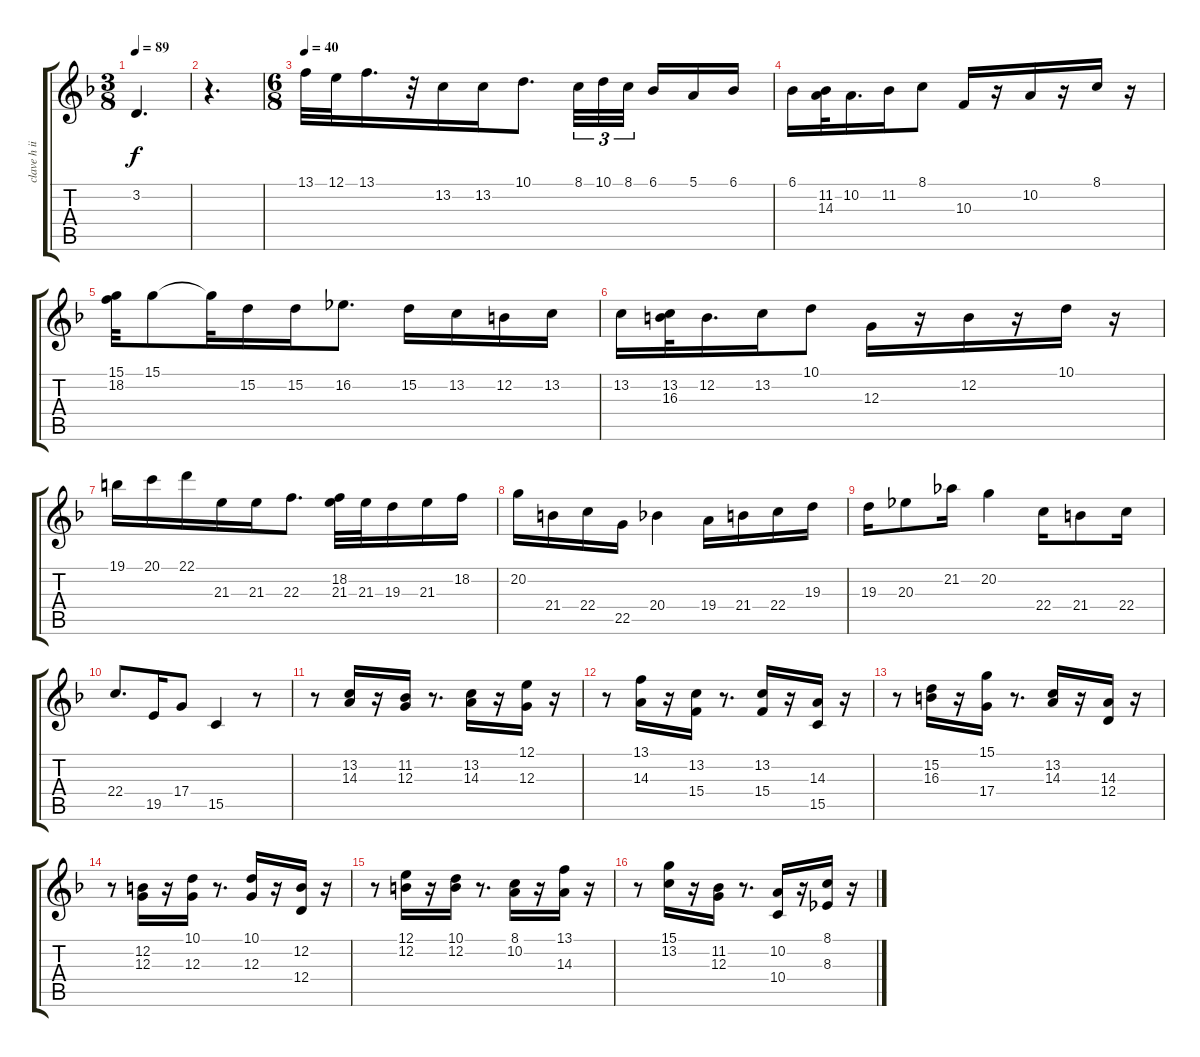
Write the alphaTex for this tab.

\track ("clave h ii" "clave h ii") {instrument harpsichord}
\staff {score tabs}
\tuning (E4 B3 G3 D3 A2 E2) {hide}
\ts (3 8)
\tempo 89
\clef g2
\ks dminor
3.2.4{d dy f} |
r.4{d} |
\ts (6 8)
\tempo 40
13.1.32 12.1.32 13.1.16{d} r.32 13.2.16 13.2.16 10.1.8{d} 8.1.32{tu (3 2)} 10.1.32{tu (3 2)} 8.1.32{tu (3 2)} 6.1.16 5.1.16 6.1.16 |
6.1.16 (11.2 14.3).32 10.2.16{d} 11.2.16 8.1.8 10.3.16 r.16 10.2.16 r.16 8.1.16 r.16 |
(15.1 18.2).32 15.1.8 15.1{t}.32 15.2.16 15.2.16 16.2.8{d} 15.2.16 13.2.16 12.2.16 13.2.16 |
13.2.16 (13.2 16.3).32 12.2.16{d} 13.2.16 10.1.8 12.3.16 r.16 12.2.16 r.16 10.1.16 r.16 |
19.1.16 20.1.16 22.1.16 21.3.16 21.3.16 22.3.8{d} (18.2 21.3).32 21.3.32 19.3.16 21.3.16 18.2.16 |
20.2.16 21.4.16 22.4.16 22.5.16 20.4.4 19.4.16 21.4.16 22.4.16 19.3.16 |
19.3.16 20.3.8 21.2.16 20.2.4 22.4.16 21.4.8 22.4.16 |
22.4.8{d} 19.5.16 17.4.8 15.5.4 r.8 |
r.8 (13.2 14.3).16 r.16 (11.2 12.3).16 r.8{d} (13.2 14.3).16 r.16 (12.1 12.3).16 r.16 |
r.8 (13.1 14.3).16 r.16 (13.2 15.4).16 r.8{d} (13.2 15.4).16 r.16 (14.3 15.5).16 r.16 |
r.8 (15.2 16.3).16 r.16 (15.1 17.4).16 r.8{d} (13.2 14.3).16 r.16 (14.3 12.4).16 r.16 |
r.8 (12.2 12.3).16 r.16 (10.1 12.3).16 r.8{d} (10.1 12.3).16 r.16 (12.2 12.4).16 r.16 |
r.8 (12.1 12.2).16 r.16 (10.1 12.2).16 r.8{d} (8.1 10.2).16 r.16 (13.1 14.3).16 r.16 |
r.8 (15.1 13.2).16 r.16 (11.2 12.3).16 r.8{d} (10.2 10.4).16 r.16 (8.1 8.3).16 r.16
